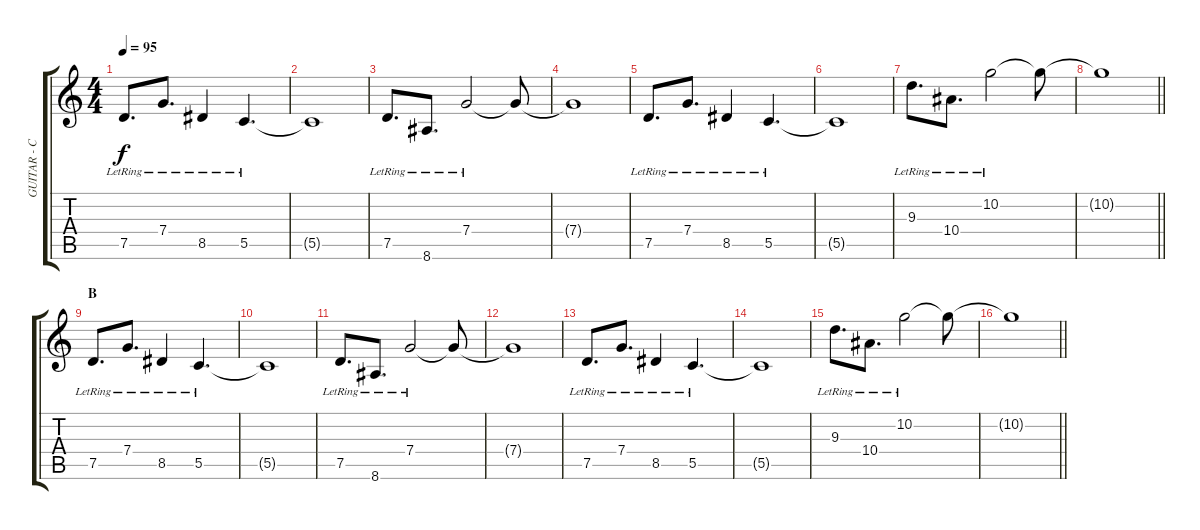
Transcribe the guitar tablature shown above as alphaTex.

\track ("GUITAR - Christian Andreu" "GUITAR - C") {instrument distortionguitar}
\staff {score tabs}
\tuning (D4 A3 F3 C3 G2 D2) {hide}
\ts (4 4)
\tempo 95
\clef g2
\ks c
7.5{lr}.8{d dy f} 7.4{lr}.8{d} 8.5{lr}.4 5.5{lr}.4{d} |
5.5{t}.1 |
7.5{lr}.8{d} 8.6{lr}.8{d} 7.4{lr}.2 7.4{t}.8 |
7.4{t}.1 |
7.5{lr}.8{d} 7.4{lr}.8{d} 8.5{lr}.4 5.5{lr}.4{d} |
5.5{t}.1 |
9.3{lr}.8{d} 10.4{lr}.8{d} 10.2{lr}.2 10.2{t}.8 |
\barLineRight lightlight
10.2{t}.1 |
\section ("" "B")
7.5{lr}.8{d} 7.4{lr}.8{d} 8.5{lr}.4 5.5{lr}.4{d} |
5.5{t}.1 |
7.5{lr}.8{d} 8.6{lr}.8{d} 7.4{lr}.2 7.4{t}.8 |
7.4{t}.1 |
7.5{lr}.8{d} 7.4{lr}.8{d} 8.5{lr}.4 5.5{lr}.4{d} |
5.5{t}.1 |
9.3{lr}.8{d} 10.4{lr}.8{d} 10.2{lr}.2 10.2{t}.8 |
\barLineRight lightlight
10.2{t}.1
